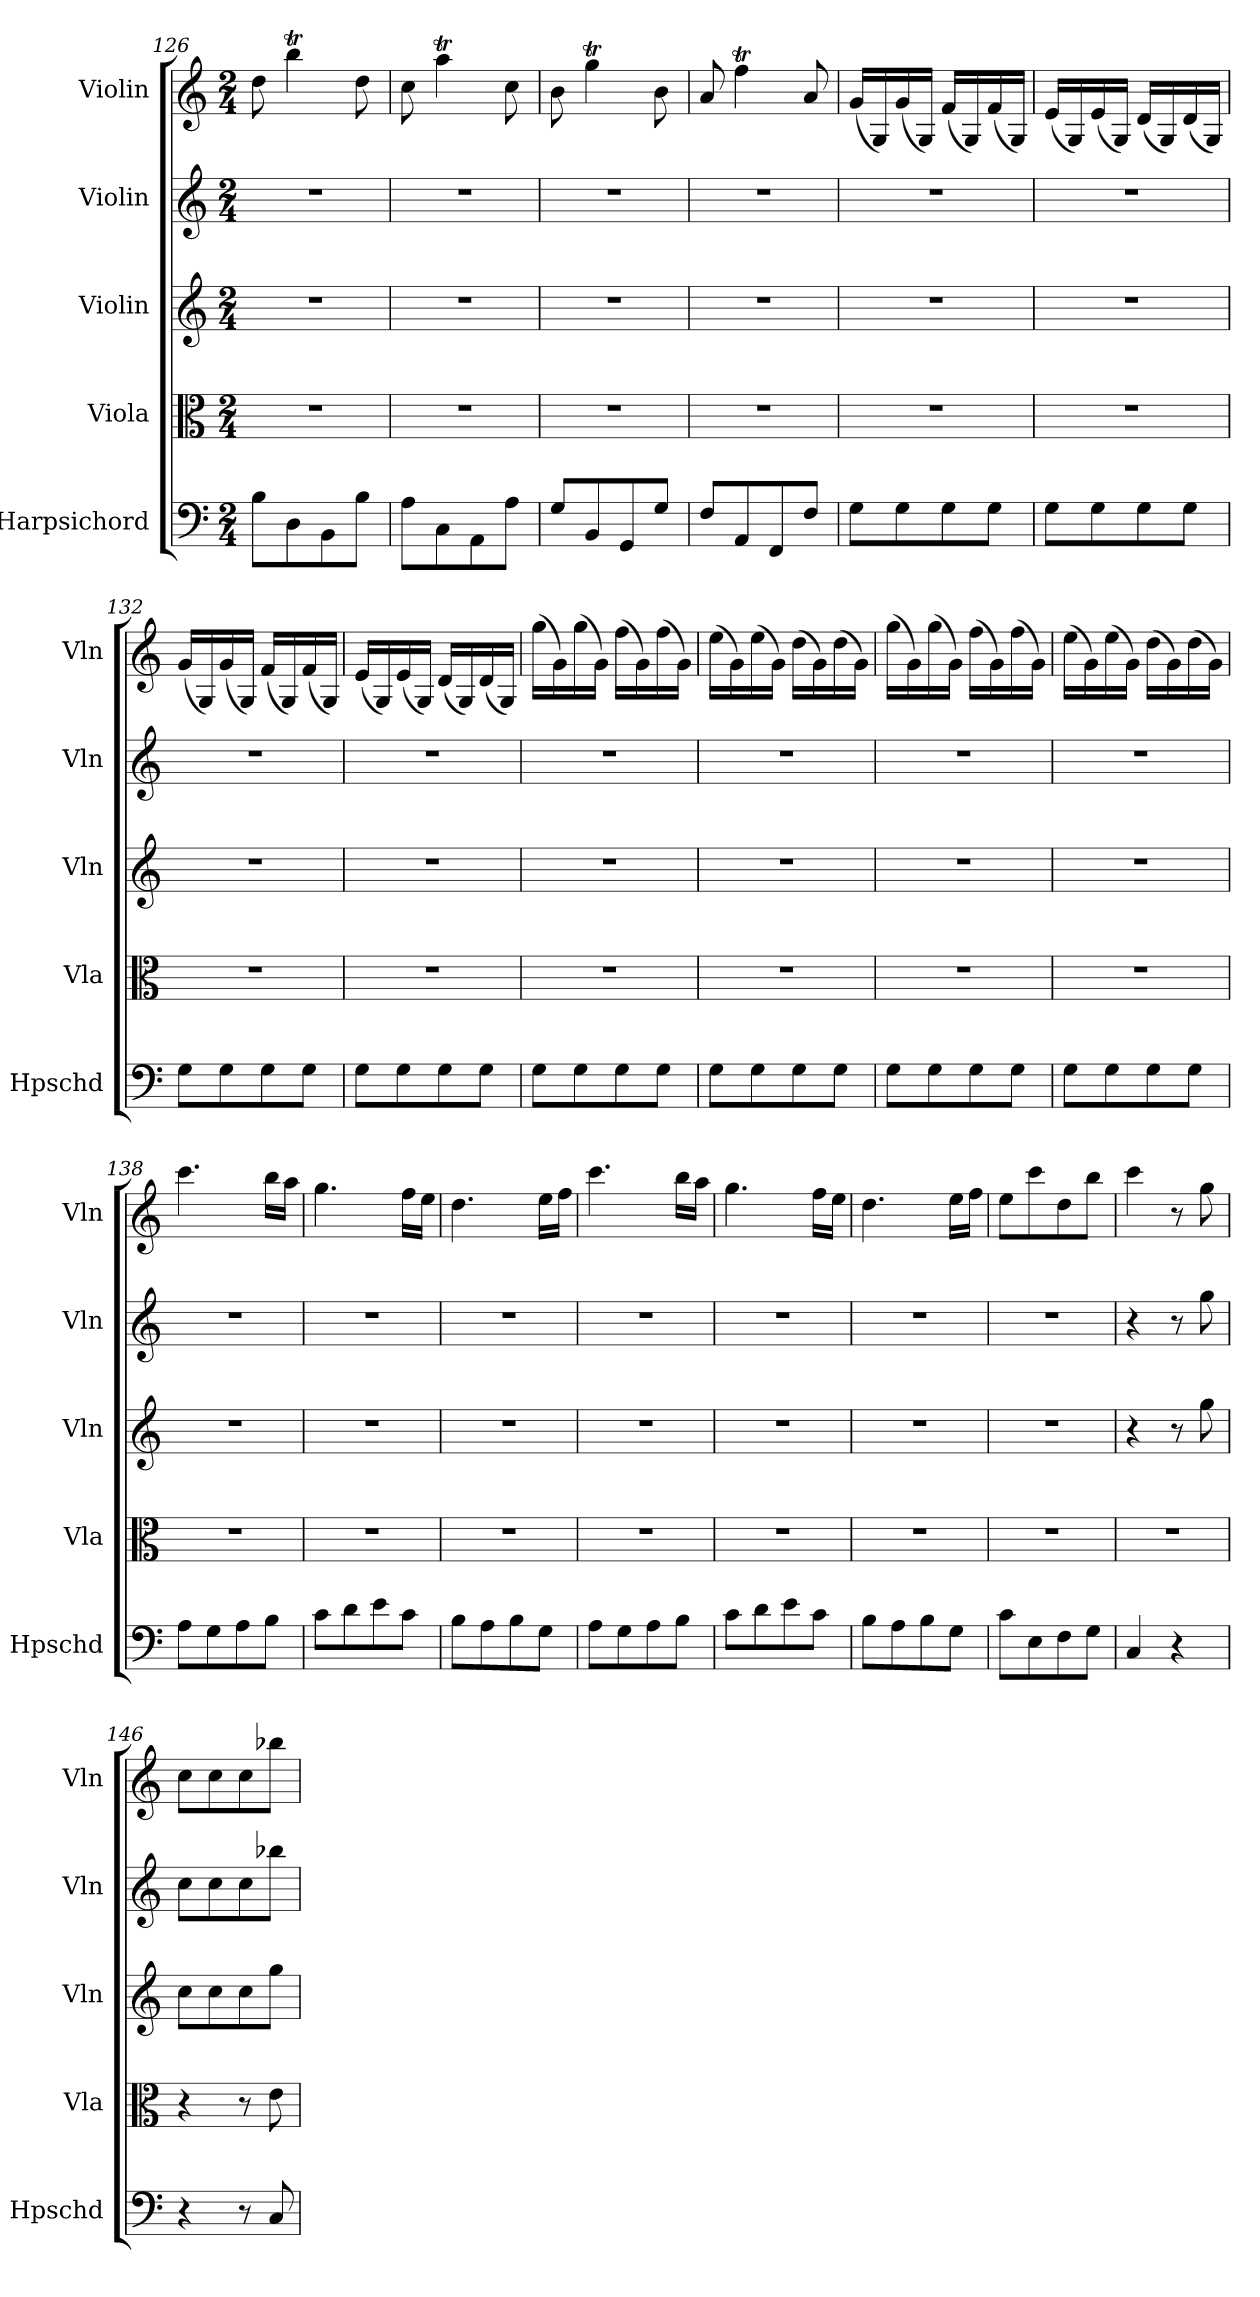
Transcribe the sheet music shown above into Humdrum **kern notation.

**kern	**kern	**kern	**kern	**kern
*part5	*part4	*part3	*part2	*part1
*staff5	*staff4	*staff3	*staff2	*staff1
*I"Harpsichord	*I"Viola	*I"Violin	*I"Violin	*I"Violin
*I'Hpschd	*I'Vla	*I'Vln	*I'Vln	*I'Vln
*clefF4	*clefC3	*clefG2	*clefG2	*clefG2
*k[]	*k[]	*k[]	*k[]	*k[]
*C:	*C:	*C:	*C:	*C:
*M2/4	*M2/4	*M2/4	*M2/4	*M2/4
=126	=126	=126	=126	=126
8B\L	2r	2r	2r	8dd\
8D\	.	.	.	4bbt\
8BB\	.	.	.	.
8B\J	.	.	.	8dd\
=127	=127	=127	=127	=127
8A\L	2r	2r	2r	8cc\
8C\	.	.	.	4aaT\
8AA\	.	.	.	.
8A\J	.	.	.	8cc\
=128	=128	=128	=128	=128
8G/L	2r	2r	2r	8b\
8BB/	.	.	.	4ggT\
8GG/	.	.	.	.
8G/J	.	.	.	8b\
=129	=129	=129	=129	=129
8F/L	2r	2r	2r	8a/
8AA/	.	.	.	4ffT\
8FF/	.	.	.	.
8F/J	.	.	.	8a/
=130	=130	=130	=130	=130
8G\L	2r	2r	2r	(16g/LL
.	.	.	.	16G/)
8G\	.	.	.	(16g/
.	.	.	.	16G/JJ)
8G\	.	.	.	(16f/LL
.	.	.	.	16G/)
8G\J	.	.	.	(16f/
.	.	.	.	16G/JJ)
=131	=131	=131	=131	=131
8G\L	2r	2r	2r	(16e/LL
.	.	.	.	16G/)
8G\	.	.	.	(16e/
.	.	.	.	16G/JJ)
8G\	.	.	.	(16d/LL
.	.	.	.	16G/)
8G\J	.	.	.	(16d/
.	.	.	.	16G/JJ)
=132	=132	=132	=132	=132
8G\L	2r	2r	2r	(16g/LL
.	.	.	.	16G/)
8G\	.	.	.	(16g/
.	.	.	.	16G/JJ)
8G\	.	.	.	(16f/LL
.	.	.	.	16G/)
8G\J	.	.	.	(16f/
.	.	.	.	16G/JJ)
=133	=133	=133	=133	=133
8G\L	2r	2r	2r	(16e/LL
.	.	.	.	16G/)
8G\	.	.	.	(16e/
.	.	.	.	16G/JJ)
8G\	.	.	.	(16d/LL
.	.	.	.	16G/)
8G\J	.	.	.	(16d/
.	.	.	.	16G/JJ)
=134	=134	=134	=134	=134
8G\L	2r	2r	2r	(16gg\LL
.	.	.	.	16g\)
8G\	.	.	.	(16gg\
.	.	.	.	16g\JJ)
8G\	.	.	.	(16ff\LL
.	.	.	.	16g\)
8G\J	.	.	.	(16ff\
.	.	.	.	16g\JJ)
=135	=135	=135	=135	=135
8G\L	2r	2r	2r	(16ee\LL
.	.	.	.	16g\)
8G\	.	.	.	(16ee\
.	.	.	.	16g\JJ)
8G\	.	.	.	(16dd\LL
.	.	.	.	16g\)
8G\J	.	.	.	(16dd\
.	.	.	.	16g\JJ)
=136	=136	=136	=136	=136
8G\L	2r	2r	2r	(16gg\LL
.	.	.	.	16g\)
8G\	.	.	.	(16gg\
.	.	.	.	16g\JJ)
8G\	.	.	.	(16ff\LL
.	.	.	.	16g\)
8G\J	.	.	.	(16ff\
.	.	.	.	16g\JJ)
=137	=137	=137	=137	=137
8G\L	2r	2r	2r	(16ee\LL
.	.	.	.	16g\)
8G\	.	.	.	(16ee\
.	.	.	.	16g\JJ)
8G\	.	.	.	(16dd\LL
.	.	.	.	16g\)
8G\J	.	.	.	(16dd\
.	.	.	.	16g\JJ)
=138	=138	=138	=138	=138
8A\L	2r	2r	2r	4.ccc\
8G\	.	.	.	.
8A\	.	.	.	.
8B\J	.	.	.	16bb\LL
.	.	.	.	16aa\JJ
=139	=139	=139	=139	=139
8c\L	2r	2r	2r	4.gg\
8d\	.	.	.	.
8e\	.	.	.	.
8c\J	.	.	.	16ff\LL
.	.	.	.	16ee\JJ
=140	=140	=140	=140	=140
8B\L	2r	2r	2r	4.dd\
8A\	.	.	.	.
8B\	.	.	.	.
8G\J	.	.	.	16ee\LL
.	.	.	.	16ff\JJ
=141	=141	=141	=141	=141
8A\L	2r	2r	2r	4.ccc\
8G\	.	.	.	.
8A\	.	.	.	.
8B\J	.	.	.	16bb\LL
.	.	.	.	16aa\JJ
=142	=142	=142	=142	=142
8c\L	2r	2r	2r	4.gg\
8d\	.	.	.	.
8e\	.	.	.	.
8c\J	.	.	.	16ff\LL
.	.	.	.	16ee\JJ
=143	=143	=143	=143	=143
8B\L	2r	2r	2r	4.dd\
8A\	.	.	.	.
8B\	.	.	.	.
8G\J	.	.	.	16ee\LL
.	.	.	.	16ff\JJ
=144	=144	=144	=144	=144
8c\L	2r	2r	2r	8ee\L
8E\	.	.	.	8ccc\
8F\	.	.	.	8dd\
8G\J	.	.	.	8bb\J
=145	=145	=145	=145	=145
4C/	2r	4r	4r	4ccc\
4r	.	8r	8r	8r
.	.	8gg\	8gg\	8gg\
=146	=146	=146	=146	=146
4r	4r	8cc\L	8cc\L	8cc\L
.	.	8cc\	8cc\	8cc\
8r	8r	8cc\	8cc\	8cc\
8C/	8e\	8gg\J	8bb-X\J	8bb-X\J
=	=	=	=	=
*-	*-	*-	*-	*-
